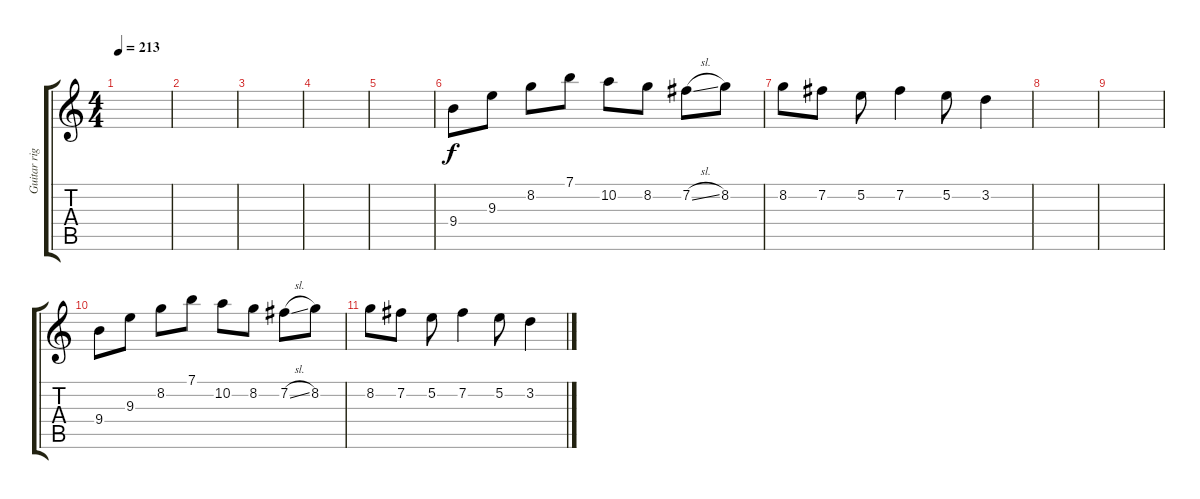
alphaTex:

\track ("Guitar right(chorus)" "Guitar rig") {instrument distortionguitar}
\staff {score tabs}
\tuning (E4 B3 G3 D3 A2 E2) {hide}
\ts (4 4)
\tempo 213
\clef g2
\ks c
|
|
|
|
|
9.4.8 9.3.8 8.2.8 7.1.8 10.2.8 8.2.8 7.2{sl}.8 8.2.8 |
8.2.8 7.2.8 5.2.8 7.2.4 5.2.8 3.2.4 |
|
|
9.4.8 9.3.8 8.2.8 7.1.8 10.2.8 8.2.8 7.2{sl}.8 8.2.8 |
8.2.8 7.2.8 5.2.8 7.2.4 5.2.8 3.2.4
